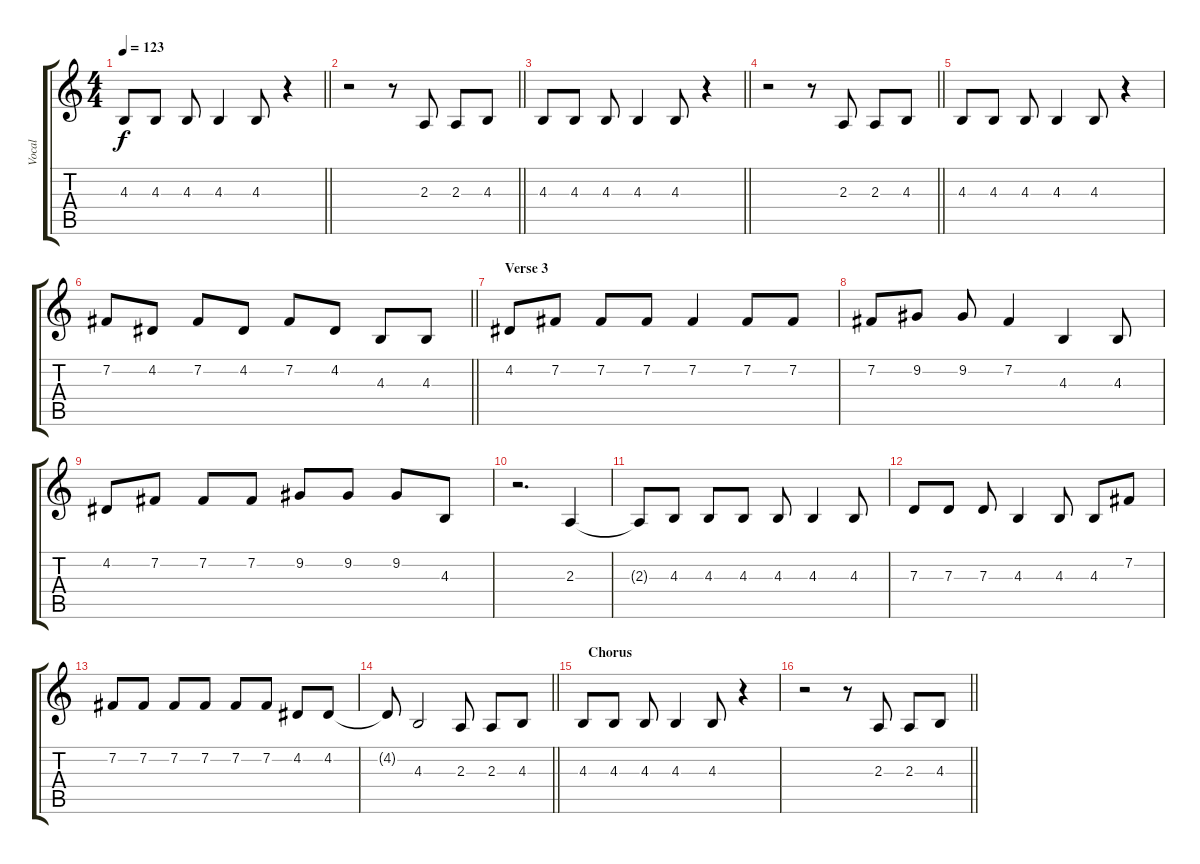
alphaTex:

\track ("Vocal" "Vocal") {instrument altosax}
\staff {score tabs}
\tuning (E4 B3 G3 D3 A2 E2) {hide}
\ts (4 4)
\tempo 123
\clef g2
\barLineRight lightlight
\ks c
4.3.8{dy f} 4.3.8 4.3.8 4.3.4 4.3.8 r.4 |
\barLineRight lightlight
r.2 r.8 2.3.8 2.3.8 4.3.8 |
\barLineRight lightlight
4.3.8 4.3.8 4.3.8 4.3.4 4.3.8 r.4 |
\barLineRight lightlight
r.2 r.8 2.3.8 2.3.8 4.3.8 |
4.3.8 4.3.8 4.3.8 4.3.4 4.3.8 r.4 |
\barLineRight lightlight
7.2.8 4.2.8 7.2.8 4.2.8 7.2.8 4.2.8 4.3.8 4.3.8 |
\section ("" "    Verse 3")
4.2.8 7.2.8 7.2.8 7.2.8 7.2.4 7.2.8 7.2.8 |
7.2.8 9.2.8 9.2.8 7.2.4 4.3.4 4.3.8 |
4.2.8 7.2.8 7.2.8 7.2.8 9.2.8 9.2.8 9.2.8 4.3.8 |
r.2{d} 2.3.4 |
2.3{t}.8 4.3.8 4.3.8 4.3.8 4.3.8 4.3.4 4.3.8 |
7.3.8 7.3.8 7.3.8 4.3.4 4.3.8 4.3.8 7.2.8 |
7.2.8 7.2.8 7.2.8 7.2.8 7.2.8 7.2.8 4.2.8 4.2.8 |
\barLineRight lightlight
4.2{t}.8 4.3.2 2.3.8 2.3.8 4.3.8 |
\section ("" "   Chorus ")
4.3.8 4.3.8 4.3.8 4.3.4 4.3.8 r.4 |
\barLineRight lightlight
r.2 r.8 2.3.8 2.3.8 4.3.8
